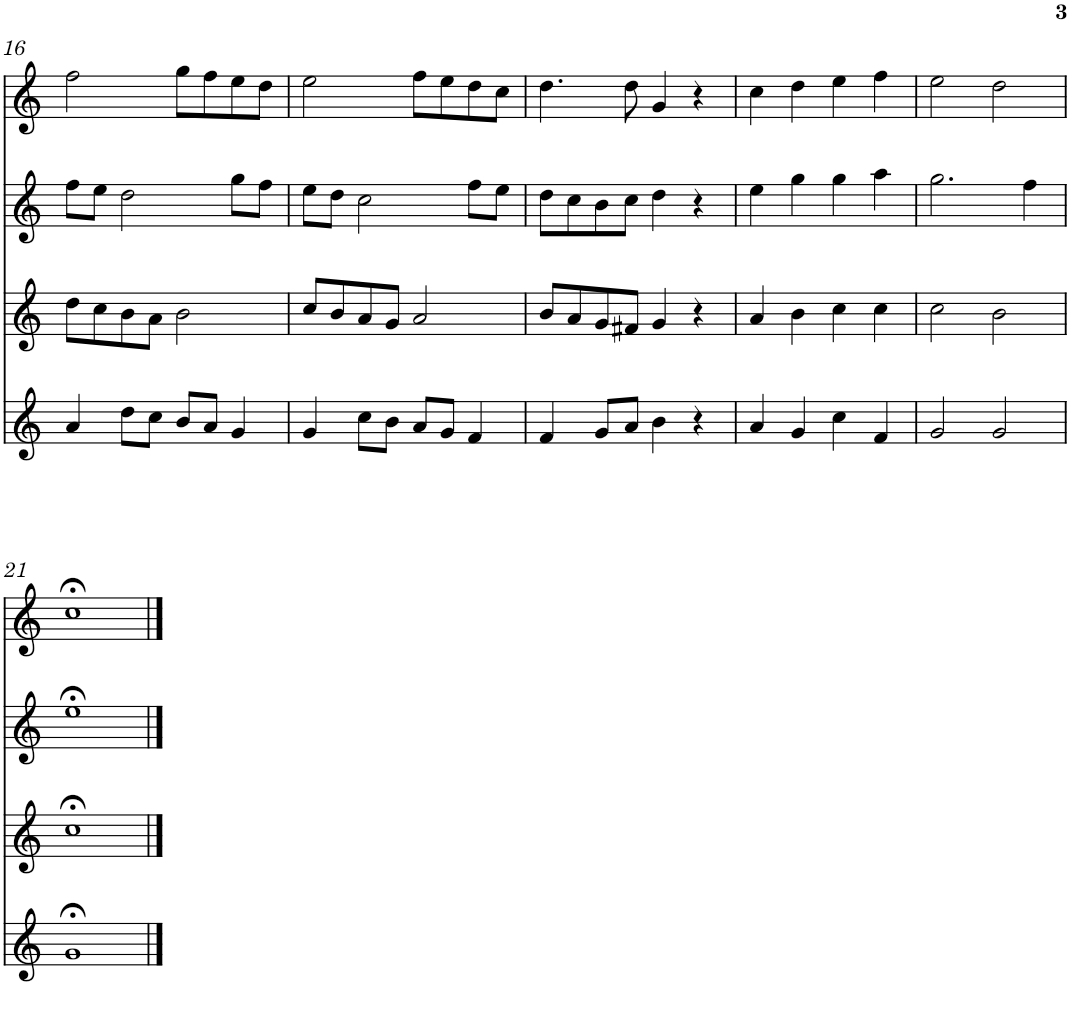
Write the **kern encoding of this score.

**kern	**kern	**kern	**kern
*part4	*part3	*part2	*part1
*staff4	*staff3	*staff2	*staff1
*I"Gralla 4	*I"Gralla 3	*I"Gralla 2	*I"Gralla 1
!!LO:PB:g=z
*clefG2	*clefG2	*clefG2	*clefG2
*k[]	*k[]	*k[]	*k[]
*M4/4	*M4/4	*M4/4	*M4/4
=16	=16	=16	=16
4a/	8dd\L	8ff\L	2ff\
.	8cc\	8ee\J	.
8dd\L	8b\	2dd\	.
8cc\J	8a\J	.	.
8b/L	2b\	.	8gg\L
8a/J	.	.	8ff\
4g/	.	8gg\L	8ee\
.	.	8ff\J	8dd\J
=17	=17	=17	=17
4g/	8cc/L	8ee\L	2ee\
.	8b/	8dd\J	.
8cc\L	8a/	2cc\	.
8b\J	8g/J	.	.
8a/L	2a/	.	8ff\L
8g/J	.	.	8ee\
4f/	.	8ff\L	8dd\
.	.	8ee\J	8cc\J
=18	=18	=18	=18
4f/	8b/L	8dd\L	4.dd\
.	8a/	8cc\	.
8g/L	8g/	8b\	.
8a/J	8f#X/J	8cc\J	8dd\
4b\	4g/	4dd\	4g/
4r	4r	4r	4r
=19	=19	=19	=19
4a/	4a/	4ee\	4cc\
4g/	4b\	4gg\	4dd\
4cc\	4cc\	4gg\	4ee\
4f/	4cc\	4aa\	4ff\
=20	=20	=20	=20
2g/	2cc\	2.gg\	2ee\
2g/	2b\	.	2dd\
.	.	4ff\	.
!!LO:LB:g=z
=21	=21	=21	=21
1g;<	1cc;<	1ee;<	1cc;<
==	==	==	==
*-	*-	*-	*-
